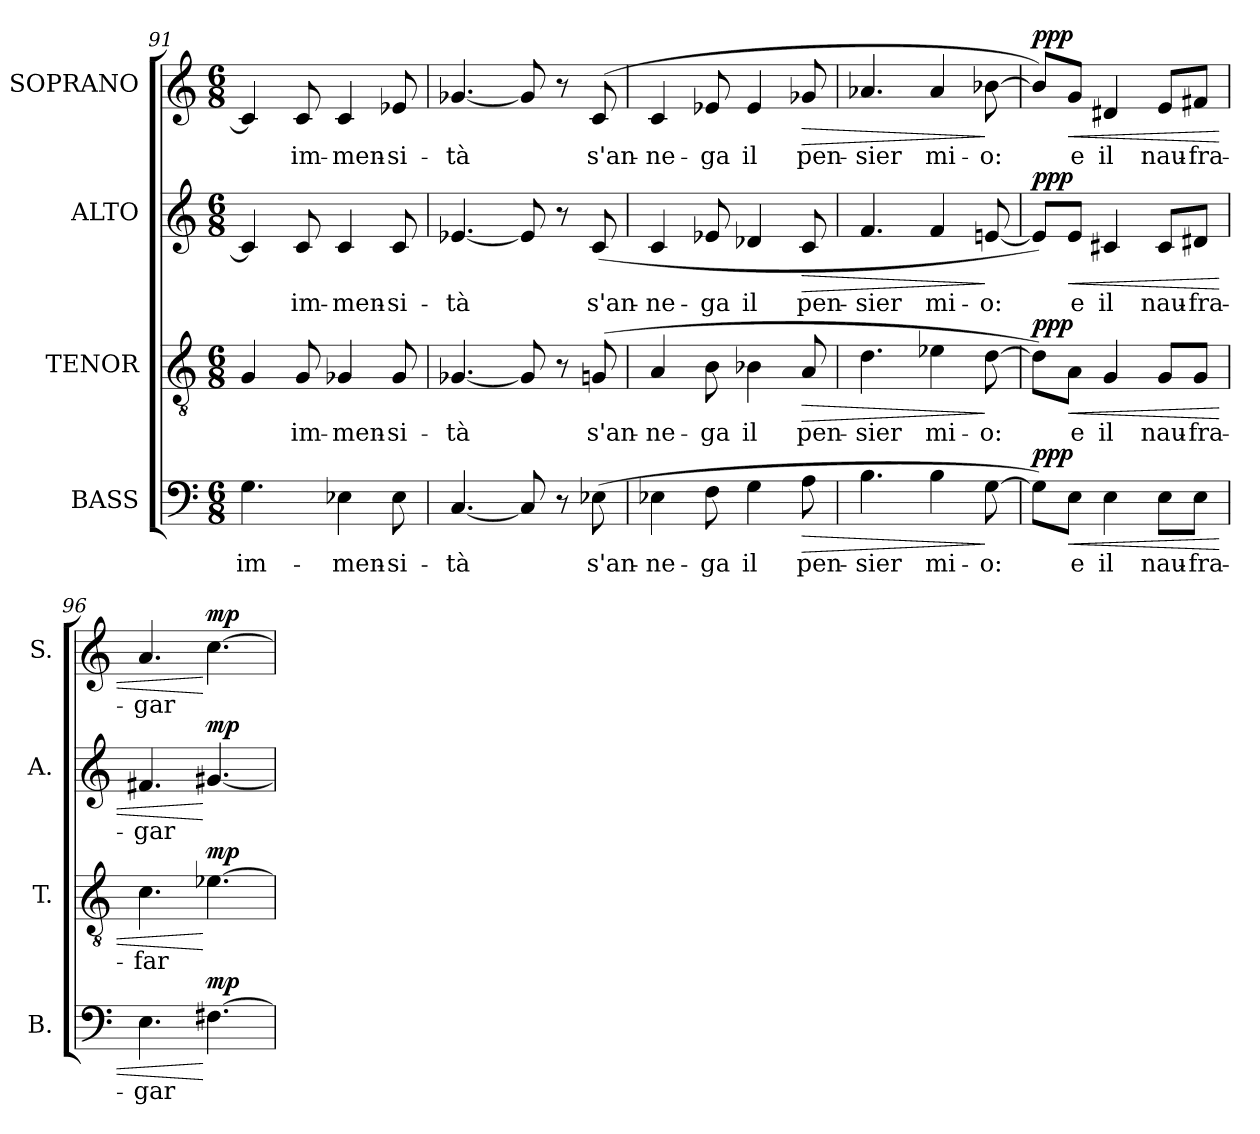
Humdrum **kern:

**kern	**text	**dynam	**kern	**text	**dynam	**kern	**text	**dynam	**kern	**text	**dynam
*part4	*part4	*part4	*part3	*part3	*part3	*part2	*part2	*part2	*part1	*part1	*part1
*staff4	*staff4	*staff4	*staff3	*staff3	*staff3	*staff2	*staff2	*staff2	*staff1	*staff1	*staff1
*I"BASS	*	*	*I"TENOR	*	*	*I"ALTO	*	*	*I"SOPRANO	*	*
*I'B.	*	*	*I'T.	*	*	*I'A.	*	*	*I'S.	*	*
*clefF4	*	*	*clefGv2	*	*	*clefG2	*	*	*clefG2	*	*
*	*	*	*ITrd7c12	*	*	*	*	*	*	*	*
*k[]	*	*	*k[]	*	*	*k[]	*	*	*k[]	*	*
*C:	*	*	*C:	*	*	*C:	*	*	*C:	*	*
*M6/8	*	*	*M6/8	*	*	*M6/8	*	*	*M6/8	*	*
=91	=91	=91	=91	=91	=91	=91	=91	=91	=91	=91	=91
!	!LO:LY:b:color=#000000	!	!	!	!	!	!	!	!	!	!
4.Gi\	im-	.	4GGi/	.	.	4ci/]	.	.	4ci/]	.	.
!	!	!	!	!LO:LY:b:color=#000000	!	!	!	!	!	!	!
!	!	!	!	!	!	!	!LO:LY:b:color=#000000	!	!	!	!
!	!	!	!	!	!	!	!	!	!	!LO:LY:b:color=#000000	!
.	.	.	8GGi/	im-	.	8ci/	im-	.	8ci/	im-	.
!	!LO:LY:b:color=#000000	!	!	!	!	!	!	!	!	!	!
!	!	!	!	!LO:LY:b:color=#000000	!	!	!	!	!	!	!
!	!	!	!	!	!	!	!LO:LY:b:color=#000000	!	!	!	!
!	!	!	!	!	!	!	!	!	!	!LO:LY:b:color=#000000	!
4E-Xi\	-men-	.	4GG-Xi/	-men-	.	4ci/	-men-	.	4ci/	-men-	.
!	!LO:LY:b:color=#000000	!	!	!	!	!	!	!	!	!	!
!	!	!	!	!LO:LY:b:color=#000000	!	!	!	!	!	!	!
!	!	!	!	!	!	!	!LO:LY:b:color=#000000	!	!	!	!
!	!	!	!	!	!	!	!	!	!	!LO:LY:b:color=#000000	!
8E-i\	-si-	.	8GG-i/	-si-	.	8ci/	-si-	.	8e-Xi/	-si-	.
=92	=92	=92	=92	=92	=92	=92	=92	=92	=92	=92	=92
!	!LO:LY:b:color=#000000	!	!	!	!	!	!	!	!	!	!
!	!	!	!	!LO:LY:b:color=#000000	!	!	!	!	!	!	!
!	!	!	!	!	!	!	!LO:LY:b:color=#000000	!	!	!	!
!	!	!	!	!	!	!	!	!	!	!LO:LY:b:color=#000000	!
[<4.Ci/	-tà	.	[<4.GG-Xi/	-tà	.	[<4.e-Xi/	-tà	.	[<4.g-Xi/	-tà	.
8Ci/]	.	.	8GG-i/]	.	.	8e-i/]	.	.	8g-i/]	.	.
8r	.	.	8r	.	.	8r	.	.	8r	.	.
!	!LO:LY:b:color=#000000	!	!	!	!	!	!	!	!	!	!
!	!	!	!	!LO:LY:b:color=#000000	!	!	!	!	!	!	!
!	!	!	!	!	!	!	!LO:LY:b:color=#000000	!	!	!	!
!	!	!	!	!	!	!	!	!	!	!LO:LY:b:color=#000000	!
(8E-Xi\	s'an-	.	(8GGni/	s'an-	.	(8ci/	s'an-	.	(8ci/	s'an-	.
=93	=93	=93	=93	=93	=93	=93	=93	=93	=93	=93	=93
!	!LO:LY:b:color=#000000	!	!	!	!	!	!	!	!	!	!
!	!	!	!	!LO:LY:b:color=#000000	!	!	!	!	!	!	!
!	!	!	!	!	!	!	!LO:LY:b:color=#000000	!	!	!	!
!	!	!	!	!	!	!	!	!	!	!LO:LY:b:color=#000000	!
4E-Xi\	-ne-	.	4AAi/	-ne-	.	4ci/	-ne-	.	4ci/	-ne-	.
!	!LO:LY:b:color=#000000	!	!	!	!	!	!	!	!	!	!
!	!	!	!	!LO:LY:b:color=#000000	!	!	!	!	!	!	!
!	!	!	!	!	!	!	!LO:LY:b:color=#000000	!	!	!	!
!	!	!	!	!	!	!	!	!	!	!LO:LY:b:color=#000000	!
8Fi\	-ga	.	8BBi\	-ga	.	8e-Xi/	-ga	.	8e-Xi/	-ga	.
!	!LO:LY:b:color=#000000	!	!	!	!	!	!	!	!	!	!
!	!	!	!	!LO:LY:b:color=#000000	!	!	!	!	!	!	!
!	!	!	!	!	!	!	!LO:LY:b:color=#000000	!	!	!	!
!	!	!	!	!	!	!	!	!	!	!LO:LY:b:color=#000000	!
4Gi\	il	.	4BB-Xi\	il	.	4d-Xi/	il	.	4e-i/	il	.
!	!LO:LY:b:color=#000000	!LO:HP:b	!	!	!	!	!	!	!	!	!
!	!	!	!	!LO:LY:b:color=#000000	!LO:HP:b	!	!	!	!	!	!
!	!	!	!	!	!	!	!LO:LY:b:color=#000000	!LO:HP:b	!	!	!
!	!	!	!	!	!	!	!	!	!	!LO:LY:b:color=#000000	!LO:HP:b
8Ai\	pen-	>	8AAi/	pen-	>	8ci/	pen-	>	8g-Xi/	pen-	>
=94	=94	=94	=94	=94	=94	=94	=94	=94	=94	=94	=94
!	!LO:LY:b:color=#000000	!	!	!	!	!	!	!	!	!	!
!	!	!	!	!LO:LY:b:color=#000000	!	!	!	!	!	!	!
!	!	!	!	!	!	!	!LO:LY:b:color=#000000	!	!	!	!
!	!	!	!	!	!	!	!	!	!	!LO:LY:b:color=#000000	!
4.Bi\	-sier	.	4.Di\	-sier	.	4.fi/	-sier	.	4.a-Xi/	-sier	.
!	!LO:LY:b:color=#000000	!	!	!	!	!	!	!	!	!	!
!	!	!	!	!LO:LY:b:color=#000000	!	!	!	!	!	!	!
!	!	!	!	!	!	!	!LO:LY:b:color=#000000	!	!	!	!
!	!	!	!	!	!	!	!	!	!	!LO:LY:b:color=#000000	!
4Bi\	mi-	.	4E-Xi\	mi-	.	4fi/	mi-	.	4a-i/	mi-	.
!	!LO:LY:b:color=#000000	!	!	!	!	!	!	!	!	!	!
!	!	!	!	!LO:LY:b:color=#000000	!	!	!	!	!	!	!
!	!	!	!	!	!	!	!LO:LY:b:color=#000000	!	!	!	!
!	!	!	!	!	!	!	!	!	!	!LO:LY:b:color=#000000	!
[>8Gi\	-o:	]	[>8Di\	-o:	]	[<8eni/	-o:	]	[>8b-Xi\	-o:	]
=95	=95	=95	=95	=95	=95	=95	=95	=95	=95	=95	=95
8Gi\L])	.	ppp	8Di\L])	.	ppp	8ei/L])	.	ppp	8b-i/L])	.	ppp
!	!LO:LY:b:color=#000000	!LO:HP:b	!	!	!	!	!	!	!	!	!
!	!	!	!	!LO:LY:b:color=#000000	!LO:HP:b	!	!	!	!	!	!
!	!	!	!	!	!	!	!LO:LY:b:color=#000000	!LO:HP:b	!	!	!
!	!	!	!	!	!	!	!	!	!	!LO:LY:b:color=#000000	!LO:HP:b
8Ei\J	e	<	8AAi\J	e	<	8ei/J	e	<	8gi/J	e	<
!	!LO:LY:b:color=#000000	!	!	!	!	!	!	!	!	!	!
!	!	!	!	!LO:LY:b:color=#000000	!	!	!	!	!	!	!
!	!	!	!	!	!	!	!LO:LY:b:color=#000000	!	!	!	!
!	!	!	!	!	!	!	!	!	!	!LO:LY:b:color=#000000	!
4Ei\	il	.	4GGi/	il	.	4c#Xi/	il	.	4d#Xi/	il	.
!	!LO:LY:b:color=#000000	!	!	!	!	!	!	!	!	!	!
!	!	!	!	!LO:LY:b:color=#000000	!	!	!	!	!	!	!
!	!	!	!	!	!	!	!LO:LY:b:color=#000000	!	!	!	!
!	!	!	!	!	!	!	!	!	!	!LO:LY:b:color=#000000	!
8Ei\L	nau-	.	8GGi/L	nau-	.	8c#i/L	nau-	.	8ei/L	nau-	.
!	!LO:LY:b:color=#000000	!	!	!	!	!	!	!	!	!	!
!	!	!	!	!LO:LY:b:color=#000000	!	!	!	!	!	!	!
!	!	!	!	!	!	!	!LO:LY:b:color=#000000	!	!	!	!
!	!	!	!	!	!	!	!	!	!	!LO:LY:b:color=#000000	!
8Ei\J	-fra-	.	8GGi/J	-fra-	.	8d#Xi/J	-fra-	.	8f#Xi/J	-fra-	.
=96	=96	=96	=96	=96	=96	=96	=96	=96	=96	=96	=96
!	!LO:LY:b:color=#000000	!	!	!	!	!	!	!	!	!	!
!	!	!	!	!LO:LY:b:color=#000000	!	!	!	!	!	!	!
!	!	!	!	!	!	!	!LO:LY:b:color=#000000	!	!	!	!
!	!	!	!	!	!	!	!	!	!	!LO:LY:b:color=#000000	!
4.Ei\	-gar	.	4.Ci\	-far	.	4.f#Xi/	-gar	.	4.ai/	-gar	.
[>4.F#Xi\	.	[ mp	[>4.E-Xi\	.	[ mp	[<4.g#Xi/	.	[ mp	[>4.cci\	.	[ mp
=	=	=	=	=	=	=	=	=	=	=	=
*-	*-	*-	*-	*-	*-	*-	*-	*-	*-	*-	*-
